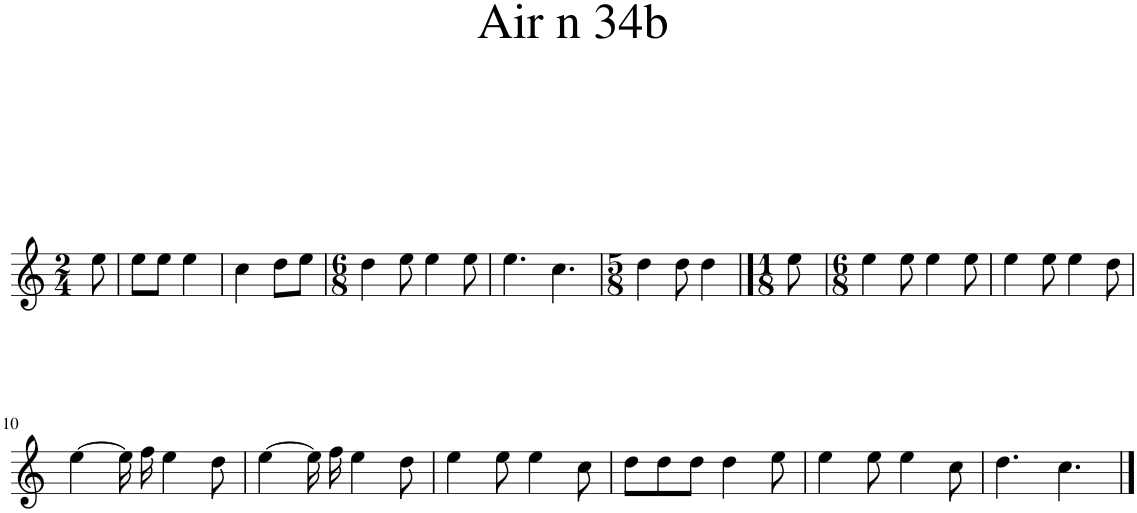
**kern
*part1
*staff1
*I"Piano
*I'Pno.
*clefG2
*k[]
*M2/4
=1
8ee\
=2
8ee\L
8ee\J
4ee\
=3
4cc\
8dd\L
8ee\J
=4
*M6/8
4dd\
8ee\
4ee\
8ee\
=5
4.ee\
4.cc\
=6
*M5/8
4dd\
8dd\
4dd\
==7
*M1/8
8ee\
=8
*M6/8
4ee\
8ee\
4ee\
8ee\
=9
4ee\
8ee\
4ee\
8dd\
!!LO:LB:g=z
=10
[4ee\
16ee\]
16ff\
4ee\
8dd\
=11
[4ee\
16ee\]
16ff\
4ee\
8dd\
=12
4ee\
8ee\
4ee\
8cc\
=13
8dd\L
8dd\
8dd\J
4dd\
8ee\
=14
4ee\
8ee\
4ee\
8cc\
=15
4.dd\
4.cc\
==
*-
